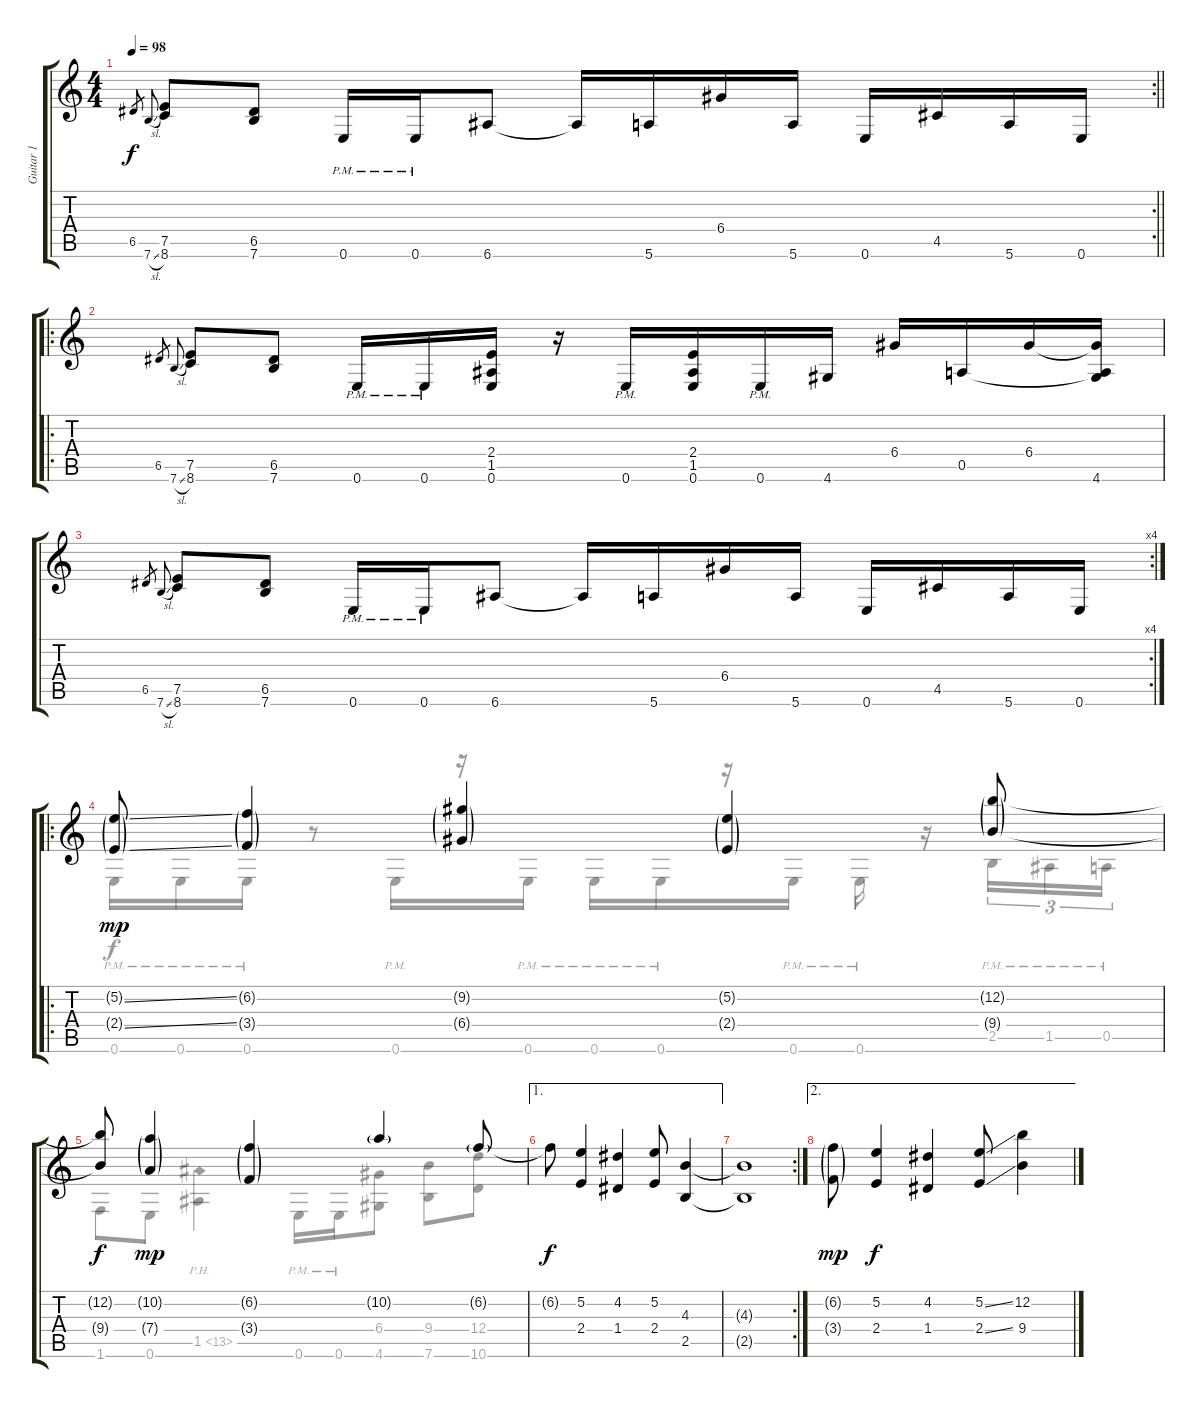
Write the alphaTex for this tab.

\track ("Guitar 1" "Guitar 1") {instrument distortionguitar}
\staff {score tabs}
\tuning (E4 B3 G3 D3 A2 E2) {hide}
\voice
\rc 2
\ts (4 4)
\tempo 98
\clef g2
\barLineRight lightlight
\ks aminor
6.5.16{gr dy f} 7.6{sl}.16{gr onbeat} (7.5 8.6).8 (6.5 7.6).8 0.6{pm}.16 0.6{pm}.16 6.6.8 6.6{t}.16 5.6.16 6.4.16 5.6.16 0.6.16 4.5.16 5.6.16 0.6.16 |
\ro
6.5.16{gr} 7.6{sl}.16{gr onbeat} (7.5 8.6).8 (6.5 7.6).8 0.6{pm}.16 0.6{pm}.16 (2.4 1.5 0.6).16 r.16 0.6{pm}.16 (2.4 1.5 0.6).16 0.6{pm}.16 4.6.16 6.4.16 0.5.16 6.4.16 (6.4{t} 0.5{t} 4.6).16 |
\rc 4
6.5.16{gr} 7.6{sl}.16{gr onbeat} (7.5 8.6).8 (6.5 7.6).8 0.6{pm}.16 0.6{pm}.16 6.6.8 6.6{t}.16 5.6.16 6.4.16 5.6.16 0.6.16 4.5.16 5.6.16 0.6.16 |
\ro
(5.2{ss g} 2.4{ss g}).8{dy mp volume 13 balance 5} (6.2{g} 3.4{g}).4 (9.2{g} 6.4{g}).4 (5.2{g} 2.4{g}).4 (12.2{g} 9.4{g}).8 |
(12.2{t} 9.4{t}).8{dy f} (10.2{g} 7.4{g}).4{dy mp} (6.2{g} 3.4{g}).4 10.2{g}.4 6.2{g}.8 |
\ae 1
6.2{t}.8{dy f} (5.2 2.4).4 (4.2 1.4).4 (5.2 2.4).8 (4.3 2.5).4 |
\rc 2
(4.3{t} 2.5{t}).1 |
\ae 2
(6.2{g} 3.4{g}).8{dy mp} (5.2 2.4).4{dy f} (4.2 1.4).4 (5.2{ss} 2.4{ss}).8 (12.2 9.4).4
\voice
\clef g2
\ottava regular
\simile none
\barLineRight lightlight
\ks aminor
|
|
|
0.6{pm}.16 0.6{pm}.16 0.6{pm}.16 r.8 0.6{pm}.16 r.16 0.6{pm}.16 0.6{pm}.16 0.6{pm}.16 r.16 0.6{pm}.16 0.6{pm}.16 r.16 2.5{pm}.16{tu (3 2)} 1.5{pm}.16{tu (3 2)} 0.5{pm}.16{tu (3 2)} |
1.6.8 0.6.8 1.5{ph 12}.4 0.6{pm}.16 0.6{pm}.16 (6.4 4.6).8 (9.4 7.6).8 (12.4 10.6).8 |
|
|
